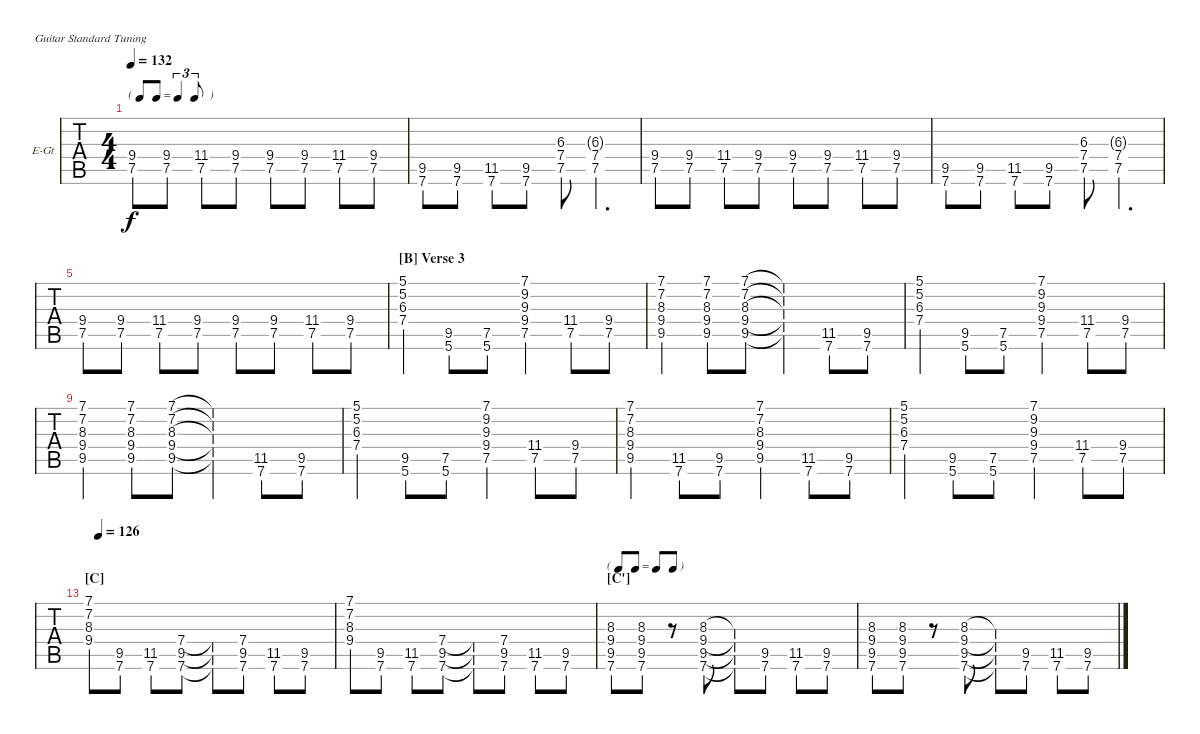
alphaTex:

\bracketExtendMode nobrackets
\firstSystemTrackNameOrientation horizontal
\otherSystemsTrackNameOrientation horizontal
\defaultBarNumberDisplay FirstOfSystem
\track ("Standard" "E-Gt") {instrument electricguitarclean}
\staff {tabs}
\tuning (E4 B3 G3 D3 A2 E2)
\ts (4 4)
\tf triplet8th
\tempo 132
\clef g2
\ks b
(9.4{st} 7.5{st}).8{dy f} (9.4 7.5).8 (11.4{st} 7.5{st}).8 (9.4 7.5).8 (9.4{st} 7.5{st}).8 (9.4 7.5).8 (11.4{st} 7.5{st}).8 (9.4 7.5).8 |
(9.5{st} 7.6{st}).8 (9.5 7.6).8 (11.5{st} 7.6{st}).8 (9.5 7.6).8 (6.3{st} 7.4{st} 7.5{st}).8 (6.3{g} 7.4 7.5).4{d} |
(9.4{st} 7.5{st}).8 (9.4 7.5).8 (11.4{st} 7.5{st}).8 (9.4 7.5).8 (9.4{st} 7.5{st}).8 (9.4 7.5).8 (11.4{st} 7.5{st}).8 (9.4 7.5).8 |
(9.5{st} 7.6{st}).8 (9.5 7.6).8 (11.5{st} 7.6{st}).8 (9.5 7.6).8 (6.3{st} 7.4{st} 7.5{st}).8 (6.3{g} 7.4 7.5).4{d} |
(9.4{st} 7.5{st}).8 (9.4 7.5).8 (11.4{st} 7.5{st}).8 (9.4 7.5).8 (9.4{st} 7.5{st}).8 (9.4 7.5).8 (11.4{st} 7.5{st}).8 (9.4 7.5).8 |
\section ("B" "Verse 3")
(5.1 5.2 6.3 7.4).4 (9.5{st} 5.6{st}).8 (7.5 5.6).8 (7.1 9.2 9.3 9.4 7.5).4 (11.4{st} 7.5{st}).8 (9.4 7.5).8 |
(7.1{st} 7.2{st} 8.3{st} 9.4{st} 9.5{st}).4 (7.1{st} 7.2{st} 8.3{st} 9.4{st} 9.5{st}).8 (7.1 7.2 8.3 9.4 9.5).8 (7.1{t} 7.2{t} 8.3{t} 9.4{t} 9.5{t}).4 (11.5{st} 7.6{st}).8 (9.5 7.6).8 |
(5.1{st} 5.2{st} 6.3{st} 7.4{st}).4 (9.5{st} 5.6{st}).8 (7.5 5.6).8 (7.1{st} 9.2{st} 9.3{st} 9.4{st} 7.5{st}).4 (11.4{st} 7.5{st}).8 (9.4 7.5).8 |
(7.1{st} 7.2{st} 8.3{st} 9.4{st} 9.5{st}).4 (7.1{st} 7.2{st} 8.3{st} 9.4{st} 9.5{st}).8 (7.1 7.2 8.3 9.4 9.5).8 (7.1{t} 7.2{t} 8.3{t} 9.4{t} 9.5{t}).4 (11.5{st} 7.6{st}).8 (9.5 7.6).8 |
\scale
0.344485 (5.1{st} 5.2{st} 6.3{st} 7.4{st}).4 (9.5{st} 5.6{st}).8 (7.5 5.6).8 (7.1{st} 9.2{st} 9.3{st} 9.4{st} 7.5{st}).4 (11.4{st} 7.5{st}).8 (9.4 7.5).8 |
\scale
0.274911 (7.1{st} 7.2{st} 8.3{st} 9.4{st} 9.5{st}).4 (11.5{st} 7.6{st}).8 (9.5 7.6).8 (7.1{st} 7.2{st} 8.3{st} 9.4{st} 9.5{st}).4 (11.5{st} 7.6{st}).8 (9.5 7.6).8 |
\scale
0.380566 (5.1 5.2 6.3 7.4).4 (9.5{st} 5.6{st}).8 (7.5 5.6).8 (7.1 9.2 9.3 9.4 7.5).4 (11.4{st} 7.5{st}).8 (9.4 7.5).8 |
\section ("C" "")
\scale
0.270677
\tempo (126 0.04375)
(7.1 7.2 8.3 9.4).8 (9.5 7.6).8 (11.5 7.6).8 (7.4 9.5 7.6).8 (7.4{t} 9.5{t} 7.6{t}).8 (7.4 9.5 7.6).8 (11.5 7.6).8 (9.5 7.6).8 |
\scale
0.261075 (7.1 7.2 8.3 9.4).8 (9.5 7.6).8 (11.5 7.6).8 (7.4 9.5 7.6).8 (7.4{t} 9.5{t} 7.6{t}).8 (7.4 9.5 7.6).8 (11.5 7.6).8 (9.5 7.6).8 |
\tf none
\section ("C'" "")
\scale
0.197645 (8.3 9.4 9.5 7.6).8 (8.3 9.4 9.5 7.6).8 r.8 (8.3 9.4 9.5 7.6).8 (8.3{t} 9.4{t} 9.5{t} 7.6{t}).8 (9.5 7.6).8 (11.5 7.6).8 (9.5 7.6).8 |
\scale
0.270677 (8.3 9.4 9.5 7.6).8 (8.3 9.4 9.5 7.6).8 r.8 (8.3 9.4 9.5 7.6).8 (8.3{t} 9.4{t} 9.5{t} 7.6{t}).8 (9.5 7.6).8 (11.5 7.6).8 (9.5 7.6).8
